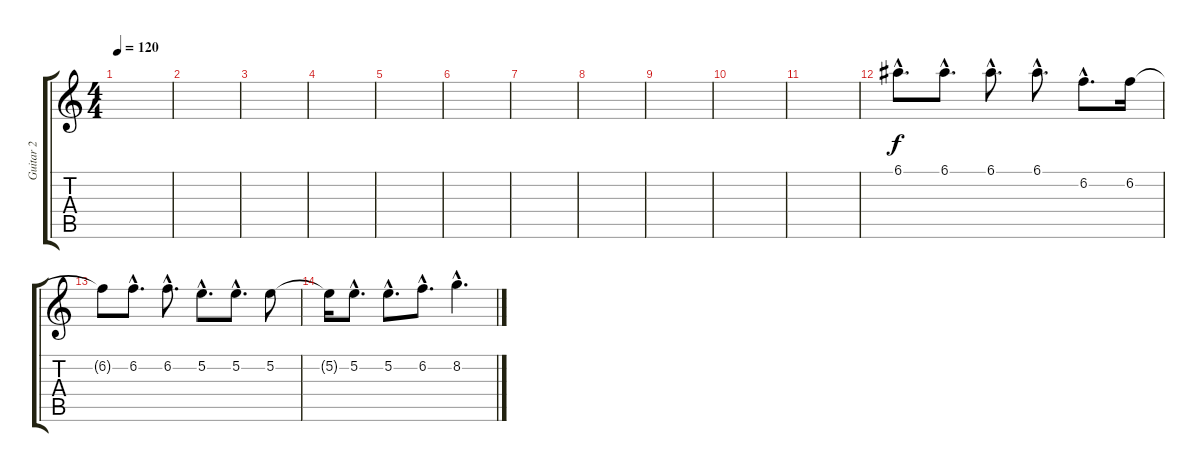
\track ("Guitar 2" "Guitar 2") {instrument distortionguitar}
\staff {score tabs}
\tuning (E4 B3 G3 D3 A2 E2) {hide}
\ts (4 4)
\tempo 120
\clef g2
\ks c
|
|
|
|
|
|
|
|
|
|
|
6.1{hac}.8{d} 6.1{hac}.8{d} 6.1{hac}.8{d} 6.1{hac}.8{d} 6.2{hac}.8{d} 6.2.16 |
6.2{t}.8 6.2{hac}.8{d} 6.2{hac}.8{d} 5.2{hac}.8{d} 5.2{hac}.8{d} 5.2.8 |
5.2{t}.16 5.2{hac}.8{d} 5.2{hac}.8{d} 6.2{hac}.8{d} 8.2{hac}.4{d}
